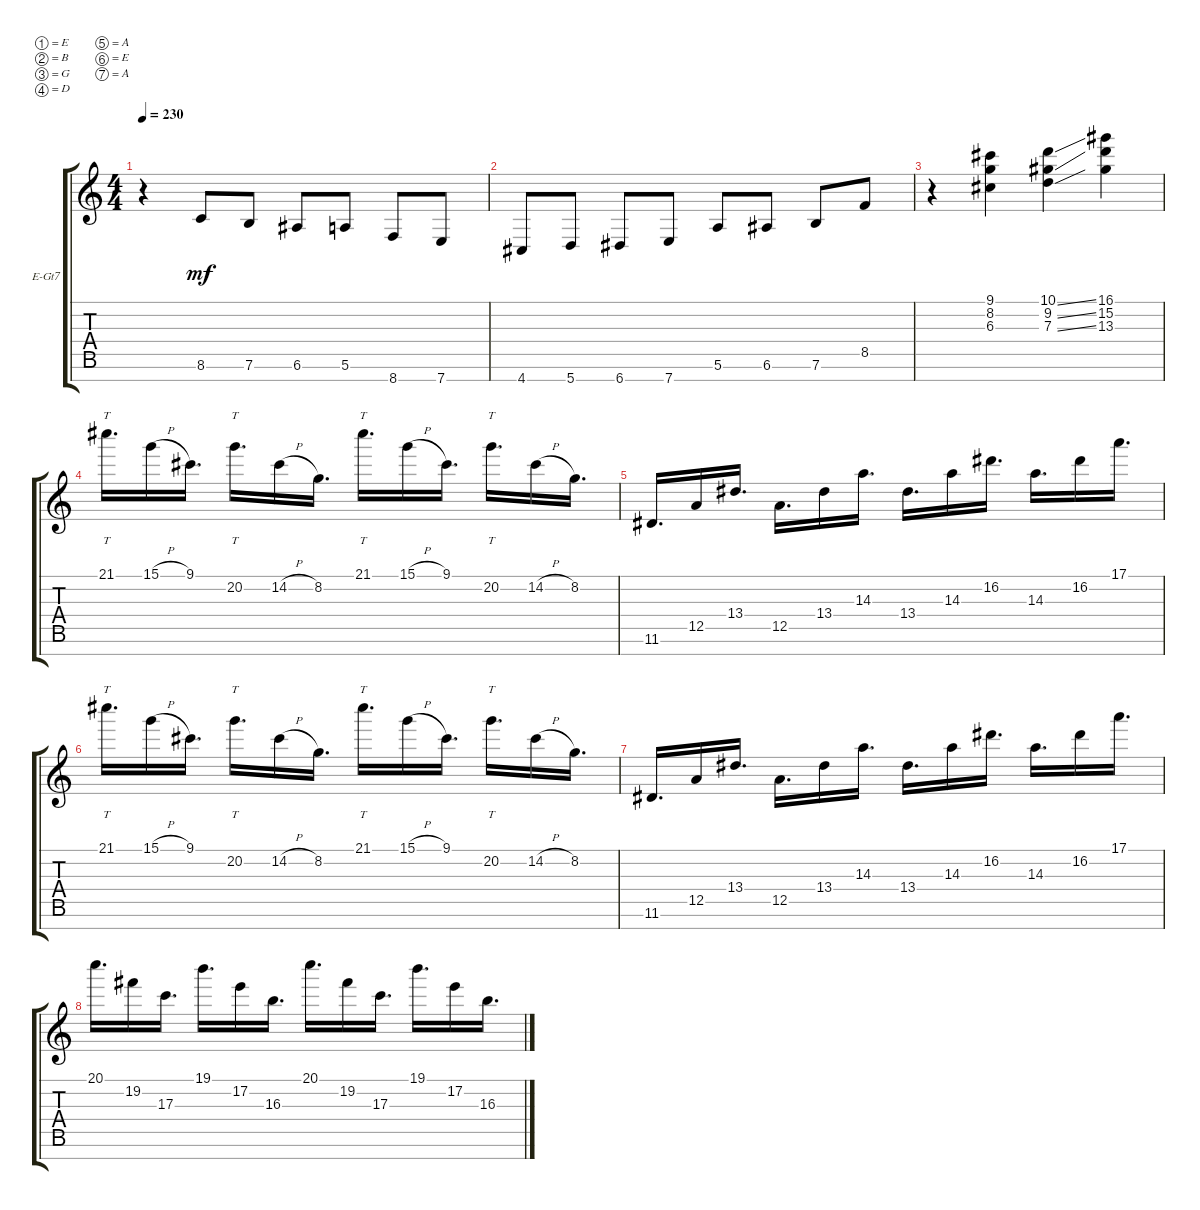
\defaultSystemsLayout 4
\bracketExtendMode groupsimilarinstruments
\firstSystemTrackNameOrientation horizontal
\otherSystemsTrackNameOrientation horizontal
\track ("Electric Guitar" "E-Gt7") {instrument distortionguitar}
\staff {score tabs}
\tuning (E4 B3 G3 D3 A2 E2 A1)
\ts (4 4)
\tempo 230
\clef g2
\ks c
r.4{dy mf} 8.6.8 7.6.8 6.6.8 5.6.8 8.7.8 7.7.8 |
4.7.8 5.7.8 6.7.8 7.7.8 5.6.8 6.6.8 7.6.8 8.5.8 |
r.4 (6.3 8.2 9.1).4 (7.3{ss} 9.2{ss} 10.1{ss}).4 (13.3 15.2 16.1).4 |
21.1.16{tt d} 15.1{h}.16 9.1.16{d} 20.2.16{tt d} 14.2{h}.16 8.2.16{d} 21.1.16{tt d} 15.1{h}.16 9.1.16{d} 20.2.16{tt d} 14.2{h}.16 8.2.16{d} |
11.6.16{d} 12.5.16 13.4.16{d} 12.5.16{d} 13.4.16 14.3.16{d} 13.4.16{d} 14.3.16 16.2.16{d} 14.3.16{d} 16.2.16 17.1.16{d} |
21.1.16{tt d} 15.1{h}.16 9.1.16{d} 20.2.16{tt d} 14.2{h}.16 8.2.16{d} 21.1.16{tt d} 15.1{h}.16 9.1.16{d} 20.2.16{tt d} 14.2{h}.16 8.2.16{d} |
11.6.16{d} 12.5.16 13.4.16{d} 12.5.16{d} 13.4.16 14.3.16{d} 13.4.16{d} 14.3.16 16.2.16{d} 14.3.16{d} 16.2.16 17.1.16{d} |
20.1.16{d} 19.2.16 17.3.16{d} 19.1.16{d} 17.2.16 16.3.16{d} 20.1.16{d} 19.2.16 17.3.16{d} 19.1.16{d} 17.2.16 16.3.16{d}
